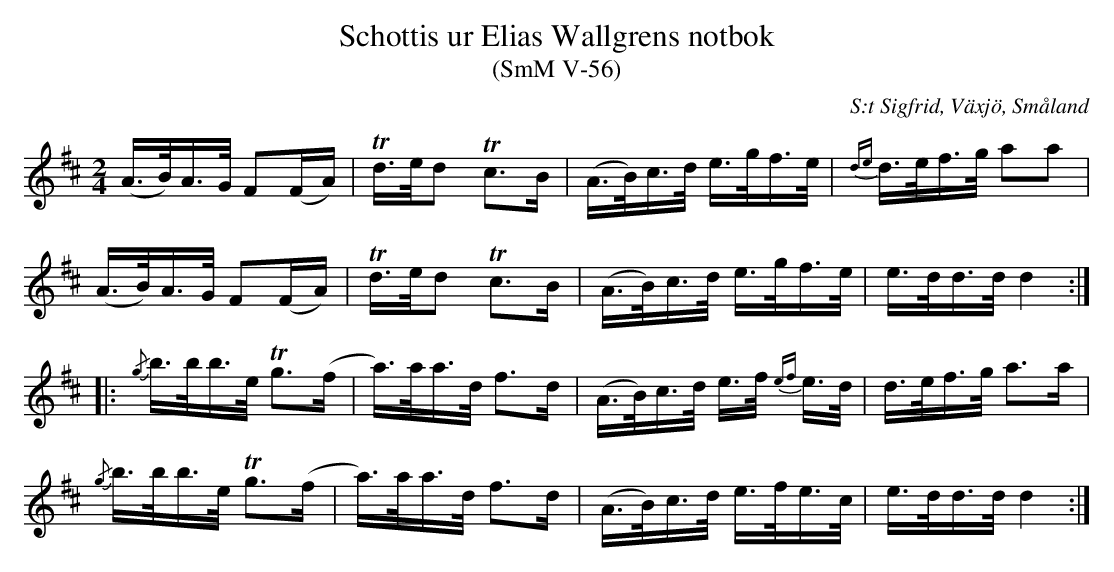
X:1
T:Schottis ur Elias Wallgrens notbok
T:(SmM V-56)
O:S:t Sigfrid, Växjö, Småland
M:2/4
L:1/16
K:D
(A>B)A>G F2(FA)|Td>ed2 Tc3B|(A>B)c>d e>gf>e|{de}d>ef>g a2a2|
(A>B)A>G F2(FA)|Td>ed2 Tc3B|(A>B)c>d e>gf>e|e>dd>d d4:|
|:{/g}b>bb>e Tg3(f|a)>aa>d f3d|(A>B)c>d e>f {ef}e>d|d>ef>g a3a|
{/g}b>bb>e Tg3(f|a)>aa>d f3d|(A>B)c>d e>fe>c|e>dd>d d4:|
